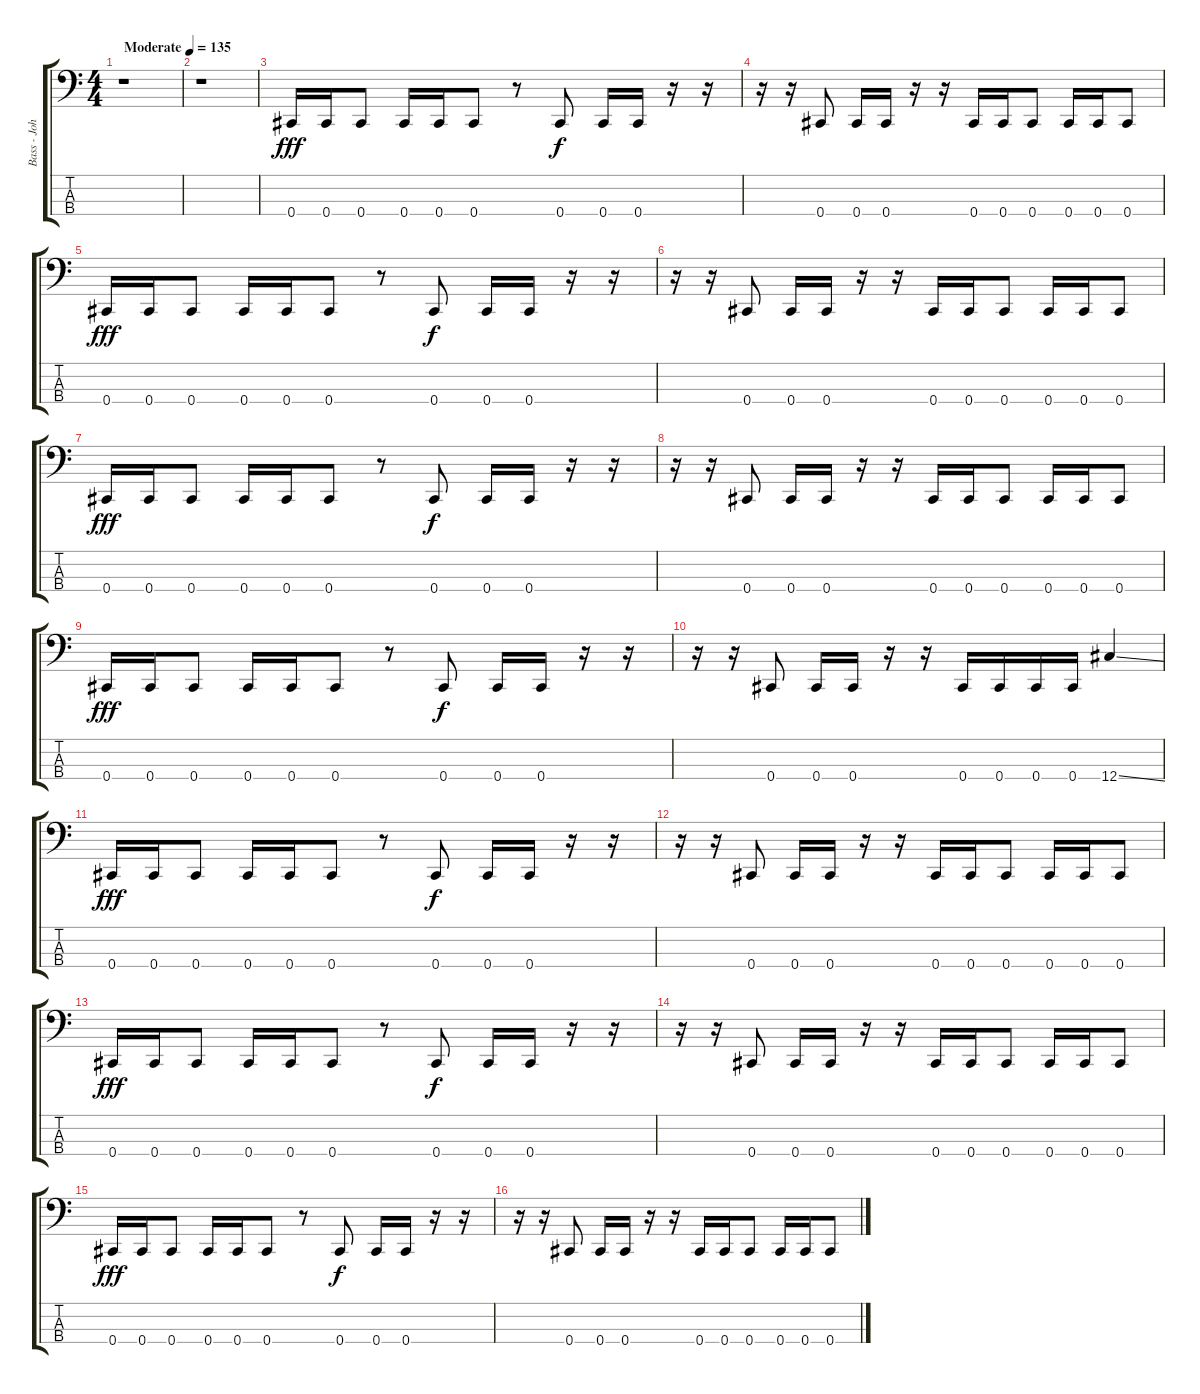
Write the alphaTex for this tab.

\track ("Bass - John Halgado" "Bass - Joh") {instrument electricbasspick}
\staff {score tabs}
\tuning (Gb2 Db2 Ab1 Db1) {hide}
\ts (4 4)
\tempo (135 "Moderate")
\clef f4
\ks c
r.1{dy fff instrument electricbasspick} |
r.1 |
0.4.16 0.4.16 0.4.8 0.4.16 0.4.16 0.4.8 r.8 0.4.8{dy f} 0.4.16 0.4.16 r.16 r.16 |
r.16 r.16 0.4.8 0.4.16 0.4.16 r.16 r.16 0.4.16 0.4.16 0.4.8 0.4.16 0.4.16 0.4.8 |
0.4.16{dy fff} 0.4.16 0.4.8 0.4.16 0.4.16 0.4.8 r.8 0.4.8{dy f} 0.4.16 0.4.16 r.16 r.16 |
r.16 r.16 0.4.8 0.4.16 0.4.16 r.16 r.16 0.4.16 0.4.16 0.4.8 0.4.16 0.4.16 0.4.8 |
0.4.16{dy fff} 0.4.16 0.4.8 0.4.16 0.4.16 0.4.8 r.8 0.4.8{dy f} 0.4.16 0.4.16 r.16 r.16 |
r.16 r.16 0.4.8 0.4.16 0.4.16 r.16 r.16 0.4.16 0.4.16 0.4.8 0.4.16 0.4.16 0.4.8 |
0.4.16{dy fff} 0.4.16 0.4.8 0.4.16 0.4.16 0.4.8 r.8 0.4.8{dy f} 0.4.16 0.4.16 r.16 r.16 |
r.16 r.16 0.4.8 0.4.16 0.4.16 r.16 r.16 0.4.16 0.4.16 0.4.16 0.4.16 12.4{ss}.4 |
0.4.16{dy fff} 0.4.16 0.4.8 0.4.16 0.4.16 0.4.8 r.8 0.4.8{dy f} 0.4.16 0.4.16 r.16 r.16 |
r.16 r.16 0.4.8 0.4.16 0.4.16 r.16 r.16 0.4.16 0.4.16 0.4.8 0.4.16 0.4.16 0.4.8 |
0.4.16{dy fff} 0.4.16 0.4.8 0.4.16 0.4.16 0.4.8 r.8 0.4.8{dy f} 0.4.16 0.4.16 r.16 r.16 |
r.16 r.16 0.4.8 0.4.16 0.4.16 r.16 r.16 0.4.16 0.4.16 0.4.8 0.4.16 0.4.16 0.4.8 |
0.4.16{dy fff} 0.4.16 0.4.8 0.4.16 0.4.16 0.4.8 r.8 0.4.8{dy f} 0.4.16 0.4.16 r.16 r.16 |
r.16 r.16 0.4.8 0.4.16 0.4.16 r.16 r.16 0.4.16 0.4.16 0.4.8 0.4.16 0.4.16 0.4.8
